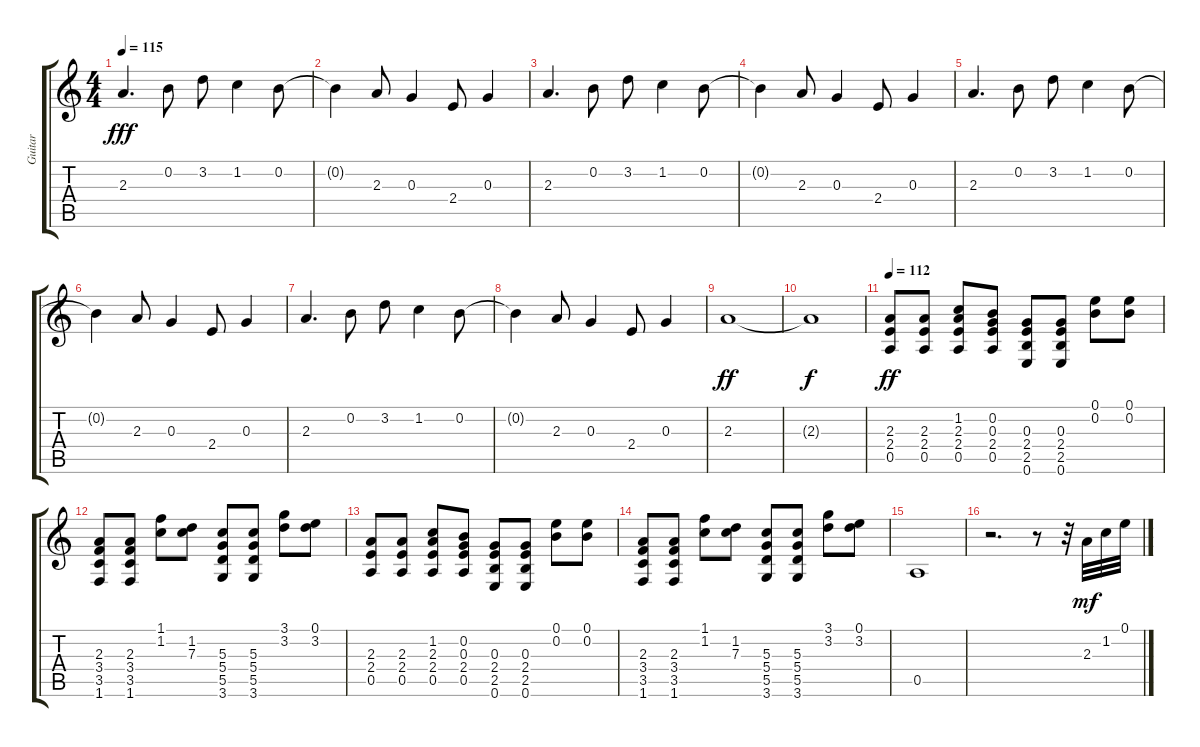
\track ("Guitar" "Guitar") {instrument electricguitarclean}
\staff {score tabs}
\tuning (E4 B3 G3 D3 A2 E2) {hide}
\ts (4 4)
\tempo 115
\clef g2
\ks c
2.3.4{d dy fff} 0.2.8 3.2.8 1.2.4 0.2.8 |
0.2{t}.4 2.3.8 0.3.4 2.4.8 0.3.4 |
2.3.4{d} 0.2.8 3.2.8 1.2.4 0.2.8 |
0.2{t}.4 2.3.8 0.3.4 2.4.8 0.3.4 |
2.3.4{d} 0.2.8 3.2.8 1.2.4 0.2.8 |
0.2{t}.4 2.3.8 0.3.4 2.4.8 0.3.4 |
2.3.4{d} 0.2.8 3.2.8 1.2.4 0.2.8 |
0.2{t}.4 2.3.8 0.3.4 2.4.8 0.3.4 |
2.3.1{dy ff volume 6} |
2.3{t}.1{dy f} |
\tempo 112
(2.3 2.4 0.5).8{dy ff volume 9 instrument electricguitarclean} (2.3 2.4 0.5).8 (1.2 2.3 2.4 0.5).8 (0.2 0.3 2.4 0.5).8 (0.3 2.4 2.5 0.6).8 (0.3 2.4 2.5 0.6).8 (0.1 0.2).8 (0.1 0.2).8 |
(2.3 3.4 3.5 1.6).8 (2.3 3.4 3.5 1.6).8 (1.1 1.2).8 (1.2 7.3).8 (5.3 5.4 5.5 3.6).8 (5.3 5.4 5.5 3.6).8 (3.1 3.2).8 (0.1 3.2).8 |
(2.3 2.4 0.5).8 (2.3 2.4 0.5).8 (1.2 2.3 2.4 0.5).8 (0.2 0.3 2.4 0.5).8 (0.3 2.4 2.5 0.6).8 (0.3 2.4 2.5 0.6).8 (0.1 0.2).8 (0.1 0.2).8 |
(2.3 3.4 3.5 1.6).8 (2.3 3.4 3.5 1.6).8 (1.1 1.2).8 (1.2 7.3).8 (5.3 5.4 5.5 3.6).8 (5.3 5.4 5.5 3.6).8 (3.1 3.2).8 (0.1 3.2).8 |
0.5.1 |
r.2{d} r.8 r.32 2.3.32{dy mf volume 8 instrument electricguitarjazz} 1.2.32 0.1.32
